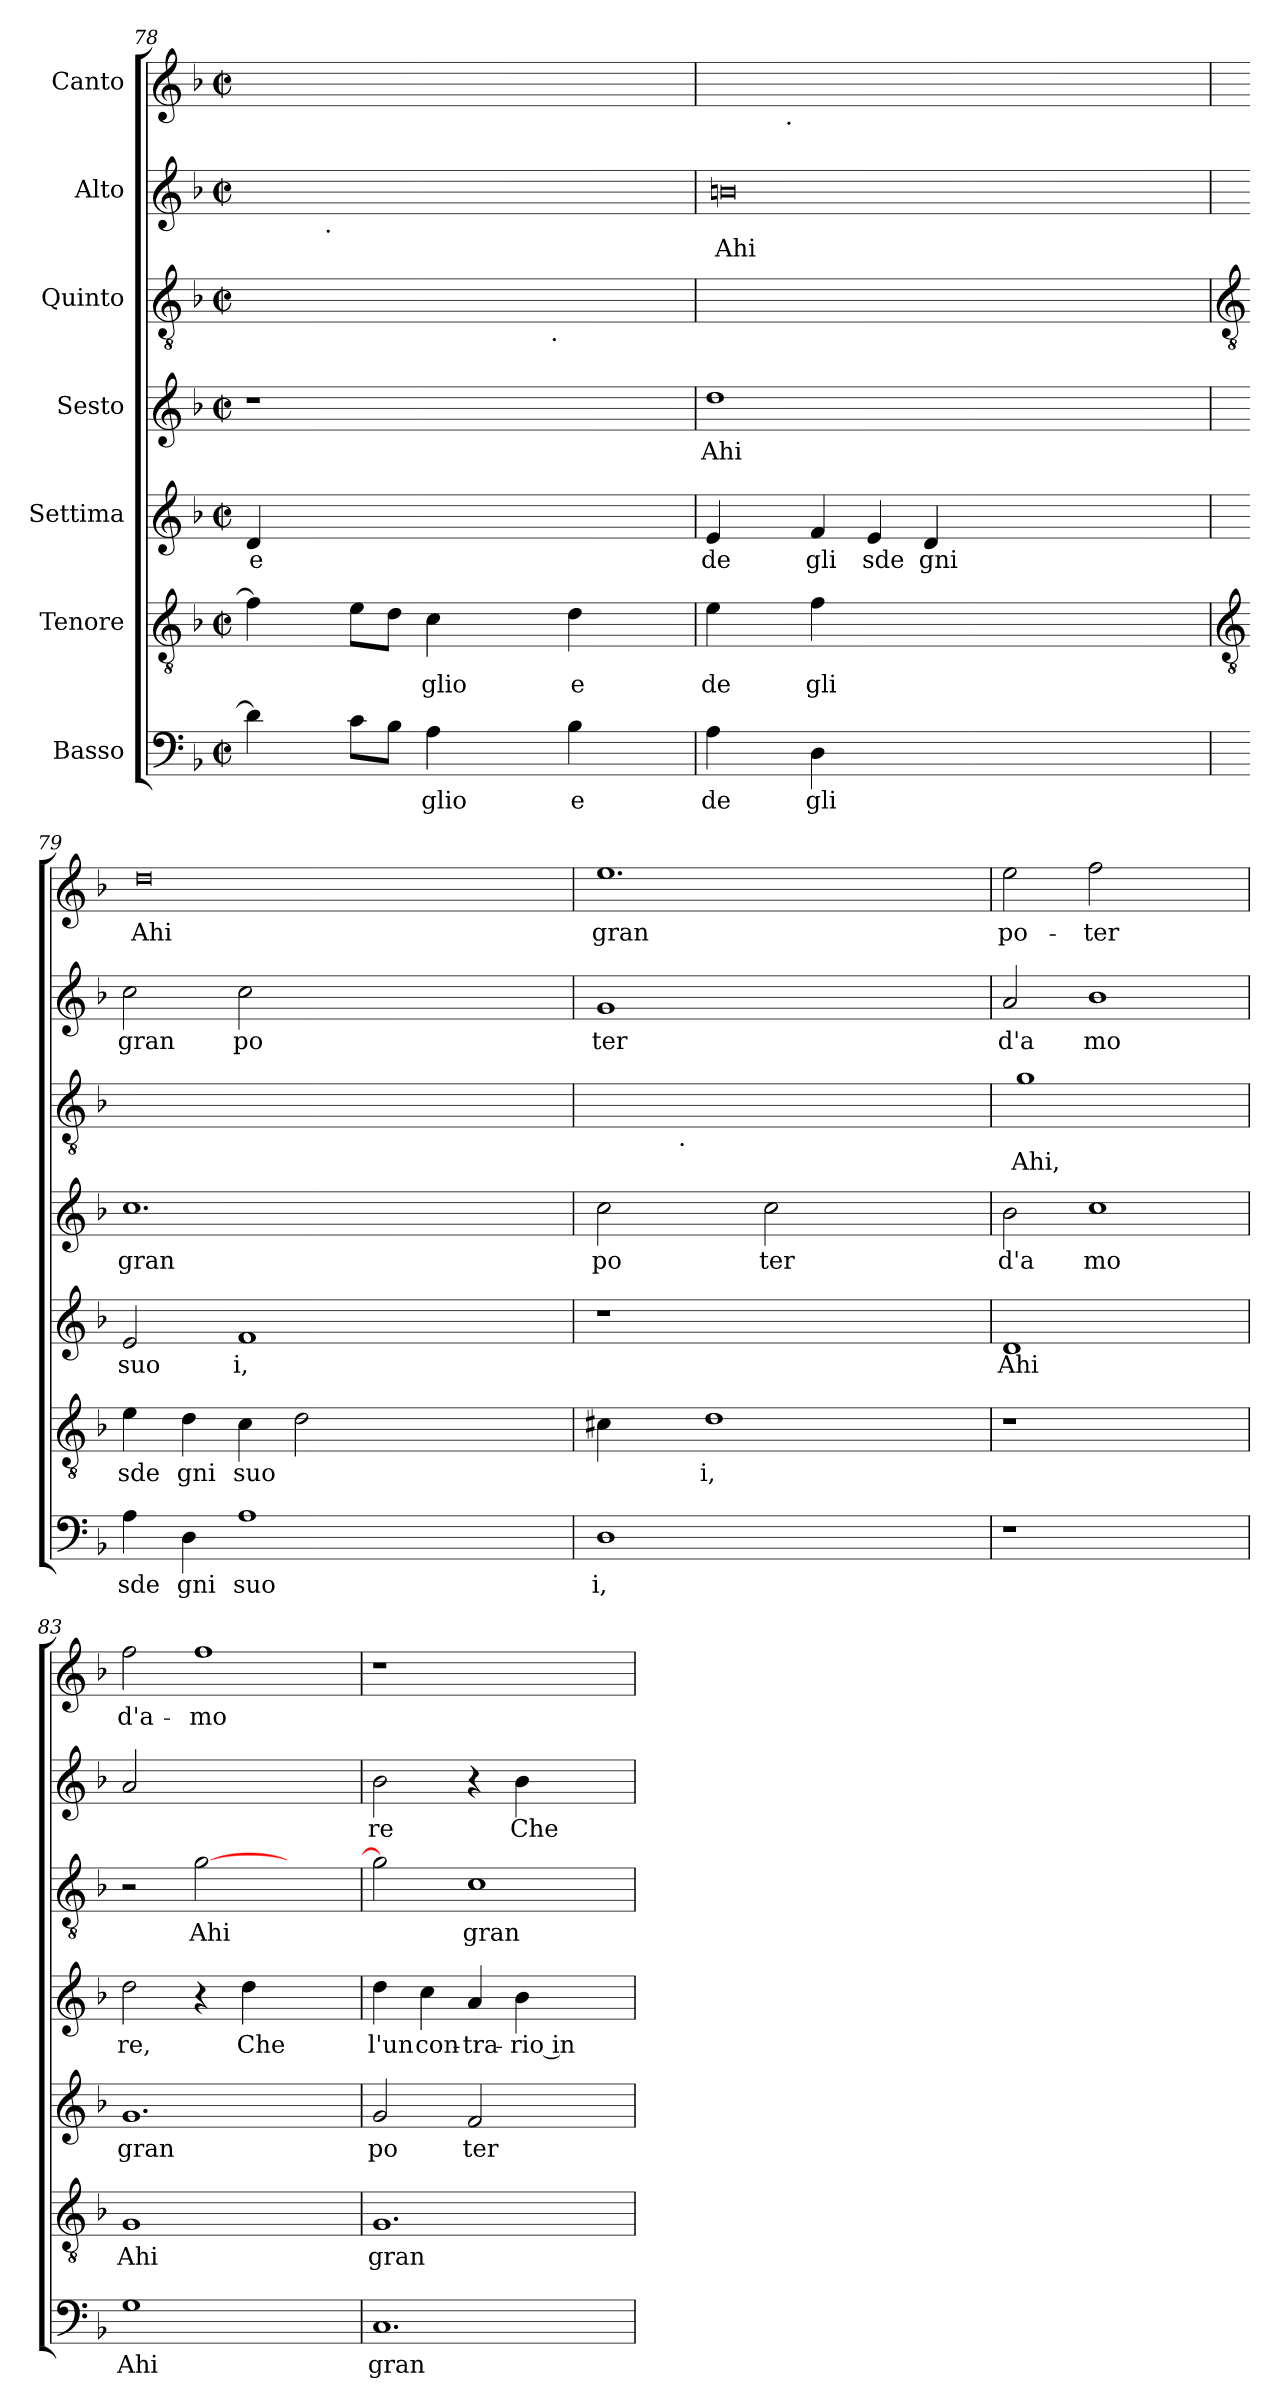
**kern	**text	**kern	**text	**kern	**text	**kern	**text	**kern	**text	**kern	**text	**kern	**text
*part7	*part7	*part6	*part6	*part5	*part5	*part4	*part4	*part3	*part3	*part2	*part2	*part1	*part1
*staff7	*staff7	*staff6	*staff6	*staff5	*staff5	*staff4	*staff4	*staff3	*staff3	*staff2	*staff2	*staff1	*staff1
*I"Basso	*	*I"Tenore	*	*I"Settima	*	*I"Sesto	*	*I"Quinto	*	*I"Alto	*	*I"Canto	*
!!LO:LB:g=z
*clefF4	*	*clefGv2	*	*clefG2	*	*clefG2	*	*clefGv2	*	*clefG2	*	*clefG2	*
*k[b-]	*	*k[b-]	*	*k[b-]	*	*k[b-]	*	*k[b-]	*	*k[b-]	*	*k[b-]	*
*F:	*	*F:	*	*F:	*	*F:	*	*F:	*	*F:	*	*F:	*
*M2/2	*	*M2/2	*	*M2/2	*	*M2/2	*	*M2/2	*	*M2/2	*	*M2/2	*
*met(c|)	*	*met(c|)	*	*met(c|)	*	*met(c|)	*	*met(c|)	*	*met(c|)	*	*met(c|)	*
=78	=78	=78	=78	=78	=78	=78	=78	=78	=78	=78	=78	=78	=78
!	!	!	!	!	!LO:LY:b	!	!	!	!	!	!	!	!
4d\]	.	4f\]	.	4d/	e	1r	.	4ryy	.	32ryy	.	4ryy	.
.	.	.	.	.	.	.	.	.	.	32ryy	.	.	.
.	.	.	.	.	.	.	.	.	.	32ryy	.	.	.
.	.	.	.	.	.	.	.	.	.	32ryy	.	.	.
.	.	.	.	.	.	.	.	.	.	32ryy	.	.	.
.	.	.	.	.	.	.	.	.	.	32ryy	.	.	.
!	!	!	!	!	!	!	!	!	!	!LO:TX:b:t=.	!	!	!
.	.	.	.	.	.	.	.	.	.	32ryy	.	.	.
.	.	.	.	.	.	.	.	.	.	4ryy	.	.	.
8c\L	.	8e\L	.	2ryy	.	.	.	4ryy	.	.	.	64ryy	.
.	.	.	.	.	.	.	.	.	.	.	.	4ryy	.
8B-\J	.	8d\J	.	.	.	.	.	.	.	.	.	.	.
.	.	.	.	.	.	.	.	.	.	4ryy	.	.	.
!	!LO:LY:b	!	!LO:LY:b	!	!	!	!	!	!	!	!	!	!
4A\	glio	4c\	glio	.	.	.	.	64ryy	.	.	.	.	.
.	.	.	.	.	.	.	.	64ryy	.	.	.	4ryy	.
.	.	.	.	.	.	.	.	64ryy	.	.	.	.	.
.	.	.	.	.	.	.	.	64ryy	.	.	.	.	.
.	.	.	.	.	.	.	.	64ryy	.	.	.	.	.
.	.	.	.	.	.	.	.	64ryy	.	.	.	.	.
.	.	.	.	.	.	.	.	64ryy	.	.	.	.	.
.	.	.	.	.	.	.	.	64ryy	.	.	.	.	.
.	.	.	.	.	.	.	.	64ryy	.	.	.	.	.
.	.	.	.	.	.	.	.	64ryy	.	.	.	.	.
.	.	.	.	.	.	.	.	64ryy	.	.	.	.	.
.	.	.	.	.	.	.	.	64ryy	.	.	.	.	.
.	.	.	.	.	.	.	.	64ryy	.	.	.	.	.
.	.	.	.	.	.	.	.	64ryy	.	.	.	.	.
!	!	!	!	!	!	!	!	!LO:TX:b:t=.	!	!	!	!	!
.	.	.	.	.	.	.	.	64ryy	.	4ryy	.	.	.
.	.	.	.	.	.	.	.	4ryy	.	.	.	.	.
!	!LO:LY:b	!	!LO:LY:b	!	!	!	!	!	!	!	!	!	!
4B-\	e	4d\	e	64%31ryy	.	.	.	.	.	.	.	.	.
.	.	.	.	.	.	.	.	.	.	.	.	4ryy	.
.	.	.	.	.	.	.	.	.	.	4ryy	.	.	.
.	.	.	.	.	.	.	.	4ryy	.	.	.	.	.
8...ryy	.	8...ryy	.	.	.	8...ryy	.	.	.	.	.	.	.
.	.	.	.	.	.	.	.	.	.	.	.	8..ryy	.
.	.	.	.	.	.	.	.	.	.	64ryy	.	.	.
!!LO:LB:g=z
=78A	=78A	=78A	=78A	=78A	=78A	=78A	=78A	=78A	=78A	=78A	=78A	=78A	=78A
!	!LO:LY:b	!	!LO:LY:b	!	!LO:LY:b	!	!LO:LY:b	!	!	!	!	!	!
4A\	de	4e\	de	4e/	de	1dd	Ahi	4ryy	.	32ryy	.	32ryy	.
!	!	!	!	!	!	!	!	!	!	!	!LO:LY:b	!	!
.	.	.	.	.	.	.	.	.	.	0bn	Ahi	32ryy	.
.	.	.	.	.	.	.	.	.	.	.	.	32ryy	.
.	.	.	.	.	.	.	.	.	.	.	.	32ryy	.
.	.	.	.	.	.	.	.	.	.	.	.	32ryy	.
.	.	.	.	.	.	.	.	.	.	.	.	32ryy	.
!	!	!	!	!	!	!	!	!	!	!	!	!LO:TX:b:t=.	!
.	.	.	.	.	.	.	.	.	.	.	.	32ryy	.
.	.	.	.	.	.	.	.	.	.	.	.	4ryy	.
!	!LO:LY:b	!	!LO:LY:b	!	!LO:LY:b	!	!	!	!	!	!	!	!
4D\	gli	4f\	gli	4f/	gli	.	.	1ryy	.	.	.	.	.
.	.	.	.	.	.	.	.	.	.	.	.	4ryy	.
!	!	!	!	!	!LO:LY:b	!	!	!	!	!	!	!	!
1ryy	.	1ryy	.	4e/	sde	.	.	.	.	.	.	.	.
.	.	.	.	.	.	.	.	.	.	.	.	4ryy	.
!	!	!	!	!	!LO:LY:b	!	!	!	!	!	!	!	!
.	.	.	.	4d/	gni	.	.	.	.	.	.	.	.
.	.	.	.	.	.	.	.	.	.	.	.	4ryy	.
.	.	.	.	1ryy	.	1ryy	.	.	.	.	.	.	.
.	.	.	.	.	.	.	.	.	.	.	.	2ryy	.
.	.	.	.	.	.	.	.	2ryy	.	.	.	.	.
2ryy	.	2ryy	.	.	.	.	.	.	.	.	.	.	.
.	.	.	.	.	.	.	.	.	.	.	.	4ryy	.
.	.	.	.	.	.	.	.	4ryy	.	.	.	.	.
.	.	.	.	.	.	.	.	.	.	.	.	16ryy	.
32ryy	.	32ryy	.	32ryy	.	32ryy	.	32ryy	.	.	.	.	.
!!LO:LB:g=z
=79A	=79A	=79A	=79A	=79A	=79A	=79A	=79A	=79A	=79A	=79A	=79A	=79A	=79A
*	*	*clefGv2	*	*	*	*	*	*clefGv2	*	*	*	*	*
!	!LO:LY:b	!	!LO:LY:b	!	!LO:LY:b	!	!LO:LY:b	!	!	!	!LO:LY:b	!	!
4A\	sde	4e\	sde	2e/	suo	1.cc	gran	4ryy	.	2cc\	gran	32ryy	.
!	!	!	!	!	!	!	!	!	!	!	!	!	!LO:LY:b
.	.	.	.	.	.	.	.	.	.	.	.	0dd	Ahi
!	!LO:LY:b	!	!LO:LY:b	!	!	!	!	!	!	!	!	!	!
4D\	gni	4d\	gni	.	.	.	.	64ryy	.	.	.	.	.
.	.	.	.	.	.	.	.	4ryy	.	.	.	.	.
!	!LO:LY:b	!	!LO:LY:b	!	!LO:LY:b	!	!	!	!	!	!LO:LY:b	!	!
1A	suo	4c\	suo	1f	i,	.	.	.	.	2cc\	po	.	.
.	.	.	.	.	.	.	.	4ryy	.	.	.	.	.
.	.	2d\	.	.	.	.	.	.	.	.	.	.	.
.	.	.	.	.	.	.	.	4ryy	.	.	.	.	.
.	.	.	.	.	.	.	.	.	.	1ryy	.	.	.
.	.	.	.	.	.	.	.	1ryy	.	.	.	.	.
.	.	2ryy	.	.	.	.	.	.	.	.	.	.	.
2ryy	.	.	.	2ryy	.	2ryy	.	.	.	.	.	.	.
.	.	4ryy	.	.	.	.	.	.	.	.	.	.	.
32ryy	.	32ryy	.	32ryy	.	32ryy	.	.	.	32ryy	.	.	.
.	.	.	.	.	.	.	.	64ryy	.	.	.	.	.
=81A	=81A	=81A	=81A	=81A	=81A	=81A	=81A	=81A	=81A	=81A	=81A	=81A	=81A
!	!LO:LY:b	!	!	!	!	!	!LO:LY:b	!	!	!	!LO:LY:b	!	!LO:LY:b
1D	i,	4c#X\	.	1r	.	2cc\	po	32ryy	.	1g	ter	1.ee	gran
.	.	.	.	.	.	.	.	32ryy	.	.	.	.	.
.	.	.	.	.	.	.	.	32ryy	.	.	.	.	.
.	.	.	.	.	.	.	.	32ryy	.	.	.	.	.
.	.	.	.	.	.	.	.	32ryy	.	.	.	.	.
.	.	.	.	.	.	.	.	32ryy	.	.	.	.	.
!	!	!	!	!	!	!	!	!LO:TX:b:t=.	!	!	!	!	!
.	.	.	.	.	.	.	.	32ryy	.	.	.	.	.
.	.	.	.	.	.	.	.	4ryy	.	.	.	.	.
!	!	!	!LO:LY:b	!	!	!	!	!	!	!	!	!	!
.	.	1d	i,	.	.	.	.	.	.	.	.	.	.
.	.	.	.	.	.	.	.	4ryy	.	.	.	.	.
!	!	!	!	!	!	!	!LO:LY:b	!	!	!	!	!	!
.	.	.	.	.	.	2cc\	ter	.	.	.	.	.	.
.	.	.	.	.	.	.	.	4ryy	.	.	.	.	.
.	.	.	.	.	.	.	.	4ryy	.	.	.	.	.
2ryy	.	.	.	2ryy	.	2ryy	.	.	.	2ryy	.	.	.
.	.	.	.	.	.	.	.	4ryy	.	.	.	.	.
.	.	4ryy	.	.	.	.	.	.	.	.	.	.	.
.	.	.	.	.	.	.	.	32ryy	.	.	.	.	.
=82A	=82A	=82A	=82A	=82A	=82A	=82A	=82A	=82A	=82A	=82A	=82A	=82A	=82A
!	!	!	!	!	!LO:LY:b	!	!LO:LY:b	!	!	!	!LO:LY:b	!	!LO:LY:b
1r	.	1r	.	1d	Ahi	2b-\	d'a	32ryy	.	2a/	d'a	2ee\	po-
!	!	!	!	!	!	!	!	!	!LO:LY:b	!	!	!	!
.	.	.	.	.	.	.	.	1g	Ahi,	.	.	.	.
!	!	!	!	!	!	!	!LO:LY:b	!	!	!	!LO:LY:b	!	!LO:LY:b
.	.	.	.	.	.	1cc	mo	.	.	1b-	mo	2ff\	-ter
2ryy	.	2ryy	.	2ryy	.	.	.	.	.	.	.	2ryy	.
.	.	.	.	.	.	.	.	4...ryy	.	.	.	.	.
!!LO:LB:g=z
=83A	=83A	=83A	=83A	=83A	=83A	=83A	=83A	=83A	=83A	=83A	=83A	=83A	=83A
!	!LO:LY:b	!	!LO:LY:b	!	!LO:LY:b	!	!LO:LY:b	!	!	!	!	!	!LO:LY:b
1G	Ahi	1G	Ahi	1.g	gran	2dd\	re,	2r	.	2a/	.	2ff\	d'a-
!	!	!	!	!	!	!	!	!	!LO:LY:b	!	!	!	!LO:LY:b
.	.	.	.	.	.	4r	.	[2g\	Ahi	1ryy	.	1ff	-mo-
!	!	!	!	!	!	!	!LO:LY:b	!	!	!	!	!	!
.	.	.	.	.	.	4dd\	Che	.	.	.	.	.	.
2ryy	.	2ryy	.	.	.	2ryy	.	2ryy	.	.	.	.	.
!!LO:LB:g=z
=84	=84	=84	=84	=84	=84	=84	=84	=84	=84	=84	=84	=84	=84
!	!LO:LY:b	!	!LO:LY:b	!	!LO:LY:b	!	!LO:LY:b	!	!	!	!LO:LY:b	!	!
1.C	gran	1.G	gran	2g/	po	4dd\	l'un	2g\]	.	2b-\	re	1r	.
!	!	!	!	!	!	!	!LO:LY:b	!	!	!	!	!	!
.	.	.	.	.	.	4cc\	con-	.	.	.	.	.	.
!	!	!	!	!	!LO:LY:b	!	!LO:LY:b	!	!LO:LY:b	!	!	!	!
.	.	.	.	2f/	ter	4a/	-tra-	1c	gran	4r	.	.	.
!	!	!	!	!	!	!	!LO:LY:b	!	!	!	!LO:LY:b	!	!
.	.	.	.	.	.	4b-\	-rio in	.	.	4b-\	Che	.	.
.	.	.	.	2ryy	.	2ryy	.	.	.	2ryy	.	2ryy	.
=	=	=	=	=	=	=	=	=	=	=	=	=	=
*-	*-	*-	*-	*-	*-	*-	*-	*-	*-	*-	*-	*-	*-
